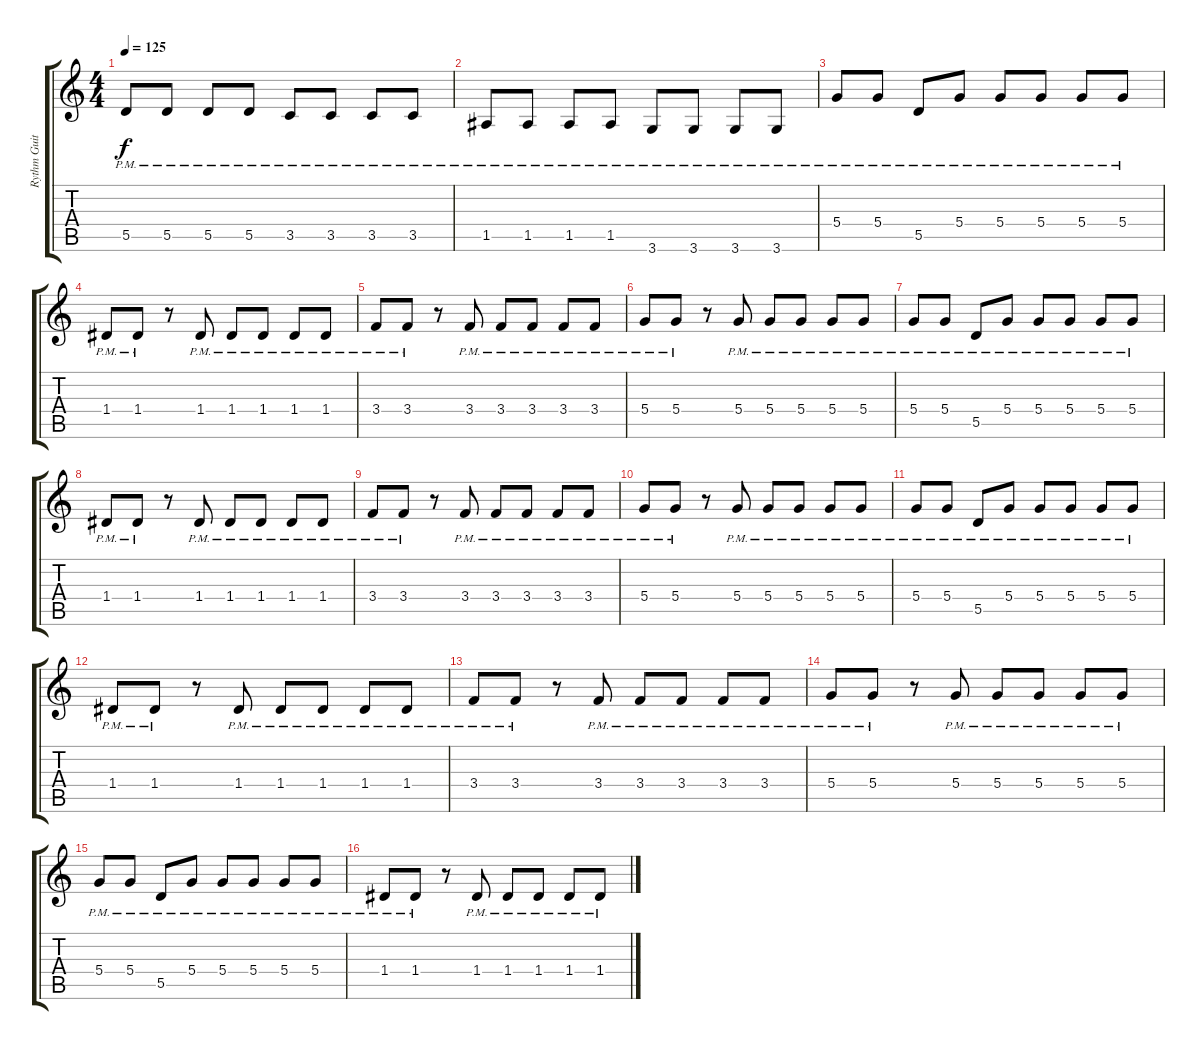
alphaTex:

\track ("Rythm Guitar" "Rythm Guit") {instrument distortionguitar}
\staff {score tabs}
\tuning (E4 B3 G3 D3 A2 E2) {hide}
\ts (4 4)
\tempo 125
\clef g2
\ks c
5.5{pm}.8{dy f} 5.5{pm}.8 5.5{pm}.8 5.5{pm}.8 3.5{pm}.8 3.5{pm}.8 3.5{pm}.8 3.5{pm}.8 |
1.5{pm}.8 1.5{pm}.8 1.5{pm}.8 1.5{pm}.8 3.6{pm}.8 3.6{pm}.8 3.6{pm}.8 3.6{pm}.8 |
5.4{pm}.8 5.4{pm}.8 5.5{pm}.8 5.4{pm}.8 5.4{pm}.8 5.4{pm}.8 5.4{pm}.8 5.4{pm}.8 |
1.4{pm}.8 1.4{pm}.8 r.8 1.4{pm}.8 1.4{pm}.8 1.4{pm}.8 1.4{pm}.8 1.4{pm}.8 |
3.4{pm}.8 3.4{pm}.8 r.8 3.4{pm}.8 3.4{pm}.8 3.4{pm}.8 3.4{pm}.8 3.4{pm}.8 |
5.4{pm}.8 5.4{pm}.8 r.8 5.4{pm}.8 5.4{pm}.8 5.4{pm}.8 5.4{pm}.8 5.4{pm}.8 |
5.4{pm}.8 5.4{pm}.8 5.5{pm}.8 5.4{pm}.8 5.4{pm}.8 5.4{pm}.8 5.4{pm}.8 5.4{pm}.8 |
1.4{pm}.8 1.4{pm}.8 r.8 1.4{pm}.8 1.4{pm}.8 1.4{pm}.8 1.4{pm}.8 1.4{pm}.8 |
3.4{pm}.8 3.4{pm}.8 r.8 3.4{pm}.8 3.4{pm}.8 3.4{pm}.8 3.4{pm}.8 3.4{pm}.8 |
5.4{pm}.8 5.4{pm}.8 r.8 5.4{pm}.8 5.4{pm}.8 5.4{pm}.8 5.4{pm}.8 5.4{pm}.8 |
5.4{pm}.8 5.4{pm}.8 5.5{pm}.8 5.4{pm}.8 5.4{pm}.8 5.4{pm}.8 5.4{pm}.8 5.4{pm}.8 |
1.4{pm}.8 1.4{pm}.8 r.8 1.4{pm}.8 1.4{pm}.8 1.4{pm}.8 1.4{pm}.8 1.4{pm}.8 |
3.4{pm}.8 3.4{pm}.8 r.8 3.4{pm}.8 3.4{pm}.8 3.4{pm}.8 3.4{pm}.8 3.4{pm}.8 |
5.4{pm}.8 5.4{pm}.8 r.8 5.4{pm}.8 5.4{pm}.8 5.4{pm}.8 5.4{pm}.8 5.4{pm}.8 |
5.4{pm}.8 5.4{pm}.8 5.5{pm}.8 5.4{pm}.8 5.4{pm}.8 5.4{pm}.8 5.4{pm}.8 5.4{pm}.8 |
1.4{pm}.8 1.4{pm}.8 r.8 1.4{pm}.8 1.4{pm}.8 1.4{pm}.8 1.4{pm}.8 1.4{pm}.8
